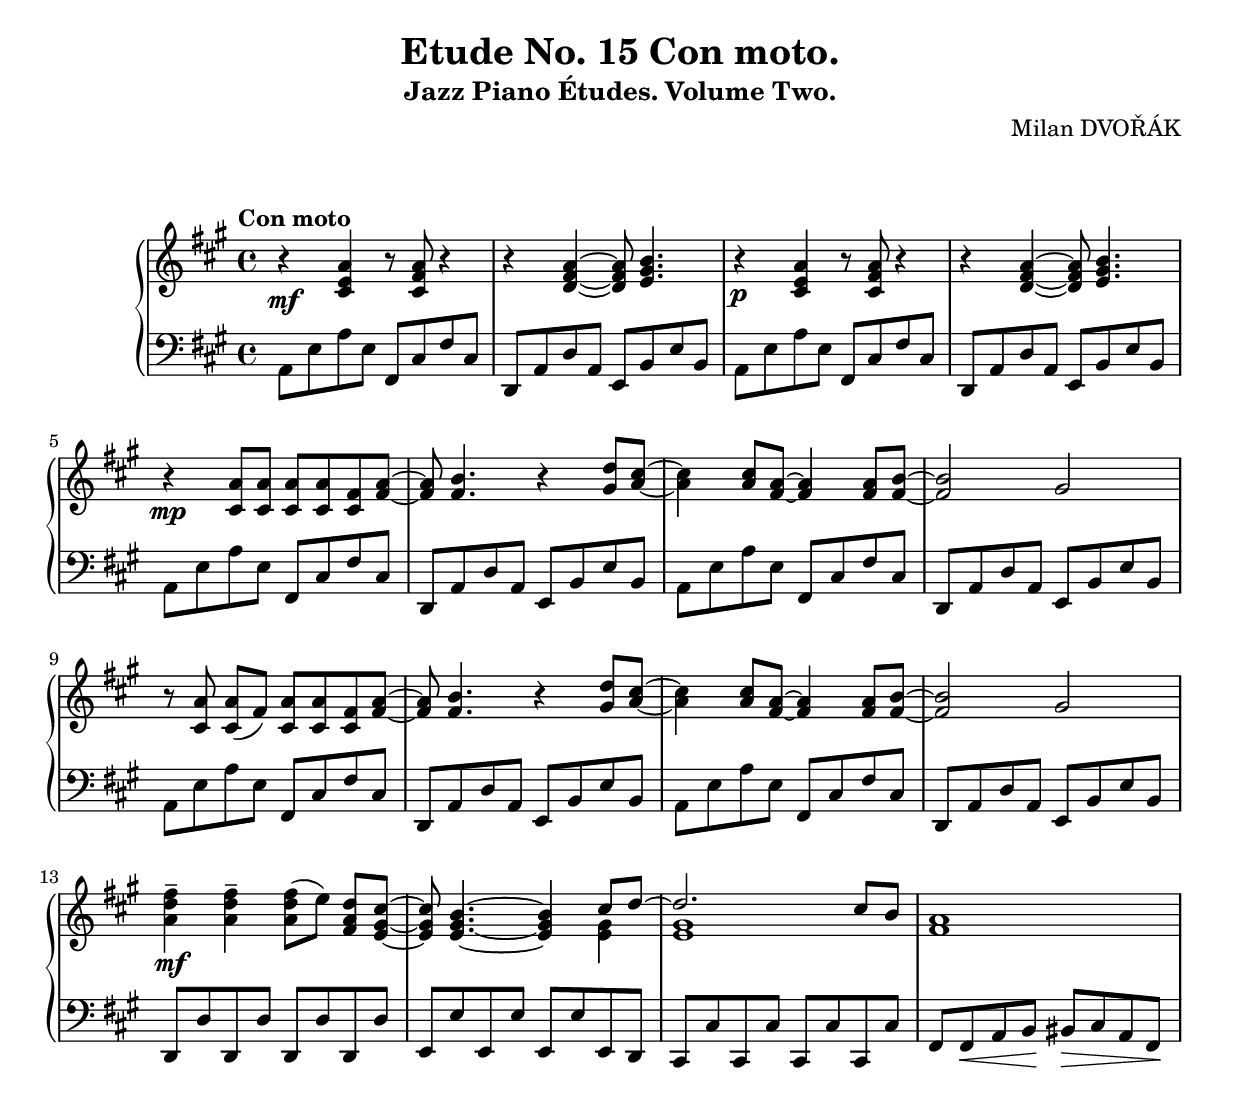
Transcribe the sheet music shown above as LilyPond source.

\version "2.18.2"

\header {
  title = "Etude No. 15 Con moto."
  subtitle = "Jazz Piano Études. Volume Two."
  composer = "Milan DVOŘÁK"
}
\markup { \vspace #2 }

\score {
  \new PianoStaff <<
    \new Staff = "upper"\relative c' {
      \clef treble
      \key a \major
      \time 4/4
      \tempo "Con moto"
      r4\mf <cis e a>4 r8 <cis fis a>8 r4 | r4 <d fis a>4~ <d fis a>8 <e gis b>4. |
      r4\p <cis e a>4 r8 <cis fis a>8 r4 | r4 <d fis a>4~ <d fis a>8 <e gis b>4. |
      r4\mp <cis a'>8 <cis a'> <cis a'> <cis a'> <cis fis> <fis a>~ | <fis a>8 <fis b>4. r4 <gis d'>8^ [<a cis>8]~ |
      <a cis>4 <a cis>8 <fis a>8~ <fis a>4 <fis a>8 <fis b>8~ | <fis b>2 gis2 |
      r8 <cis, a'>\noBeam <cis a'> (fis) <cis a'> <cis a'> <cis fis> <fis a>~ | <fis a>8 <fis b>4. r4 <gis d'>8^ [<a cis>8]~ |
      <a cis>4 <a cis>8 <fis a>8~ <fis a>4 <fis a>8 <fis b>8~ | <fis b>2 gis2 |
      <a d fis>4--\mf <a d fis>-- <a d fis>8 [(e')]\noBeam <fis, a d> <e gis cis>~ |
      <e gis cis>8 <e gis b>4.~ <e gis b>4 << { cis'8 d~ | d2. cis8 b } \\ { <e, gis>4 | <e gis>1 }  >> <fis a>1 |
    }
    \new Staff = "lower" \relative c {
      \clef bass
      \key a \major
      \time 4/4
      a8 e' a e  fis, cis' fis cis | d,8 a' d a e b' e b |
      a8 e' a e  fis, cis' fis cis | d,8 a' d a e b' e b |
      a8 e' a e  fis, cis' fis cis | d,8 a' d a e b' e b |
      a8 e' a e  fis, cis' fis cis | d,8 a' d a e b' e b |
      a8 e' a e  fis, cis' fis cis | d,8 a' d a e b' e b |
      a8 e' a e  fis, cis' fis cis | d,8 a' d a e b' e b |
      d,8 d' d, d' d, d' d, d' | e,8 e' e, e' e, e' e, d |
      cis8 cis' cis, cis' cis, cis' cis, cis' | fis,8 fis\< a b\! bis\> cis a fis\! |
    }
  >>


  \layout { }
  \midi {
    \context {
      \Score
      midiChannelMapping = #'instrument
    }
  }
}
